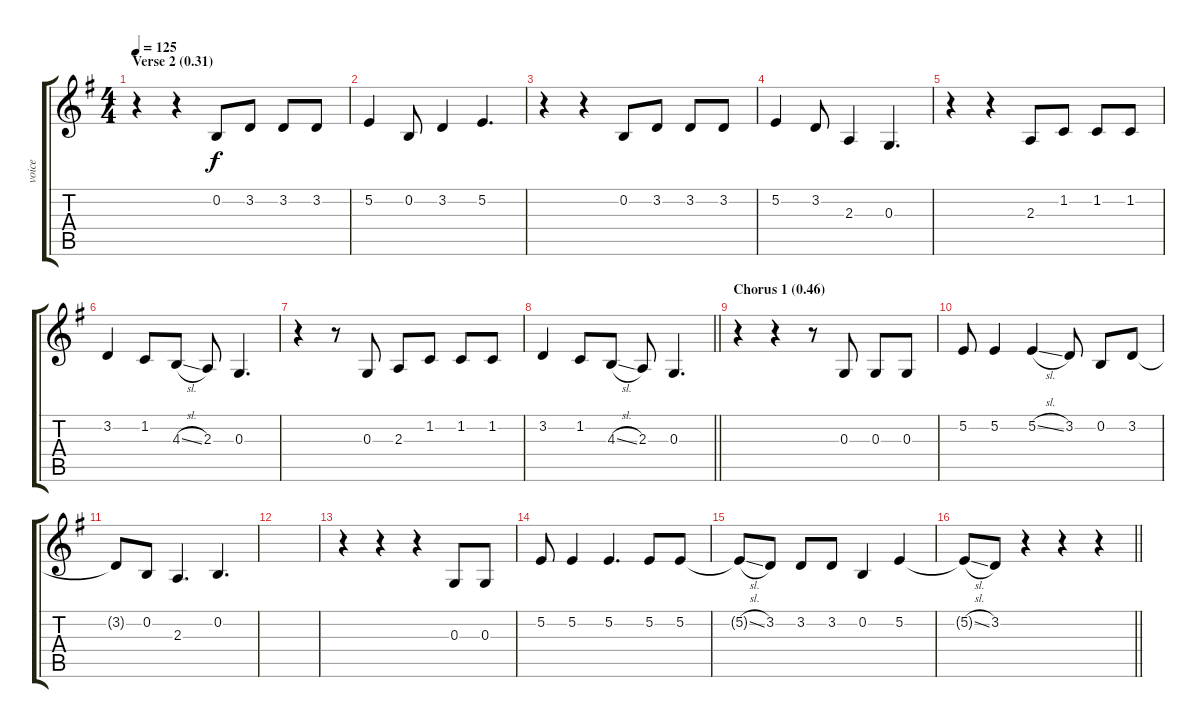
\track ("voice" "voice") {instrument clarinet}
\staff {score tabs}
\tuning (E4 B3 G3 D3 A2 E2) {hide}
\ts (4 4)
\section ("" "Verse 2 (0.31)")
\tempo 125
\clef g2
\ks g
r.4{dy f} r.4 0.2.8 3.2.8 3.2.8 3.2.8 |
5.2.4 0.2.8 3.2.4 5.2.4{d} |
r.4 r.4 0.2.8 3.2.8 3.2.8 3.2.8 |
5.2.4 3.2.8 2.3.4 0.3.4{d} |
r.4 r.4 2.3.8 1.2.8 1.2.8 1.2.8 |
3.2.4 1.2.8 4.3{sl}.8 2.3.8 0.3.4{d} |
r.4 r.8 0.3.8 2.3.8 1.2.8 1.2.8 1.2.8 |
\barLineRight lightlight
3.2.4 1.2.8 4.3{sl}.8 2.3.8 0.3.4{d} |
\section ("" "Chorus 1 (0.46)")
r.4 r.4 r.8 0.3.8 0.3.8 0.3.8 |
5.2.8 5.2.4 5.2{sl}.4 3.2.8 0.2.8 3.2.8 |
3.2{t}.8 0.2.8 2.3.4{d} 0.2.4{d} |
|
r.4 r.4 r.4 0.3.8 0.3.8 |
5.2.8 5.2.4 5.2.4{d} 5.2.8 5.2.8 |
5.2{sl t}.8 3.2.8 3.2.8 3.2.8 0.2.4 5.2.4 |
\barLineRight lightlight
5.2{sl t}.8 3.2.8 r.4 r.4 r.4
